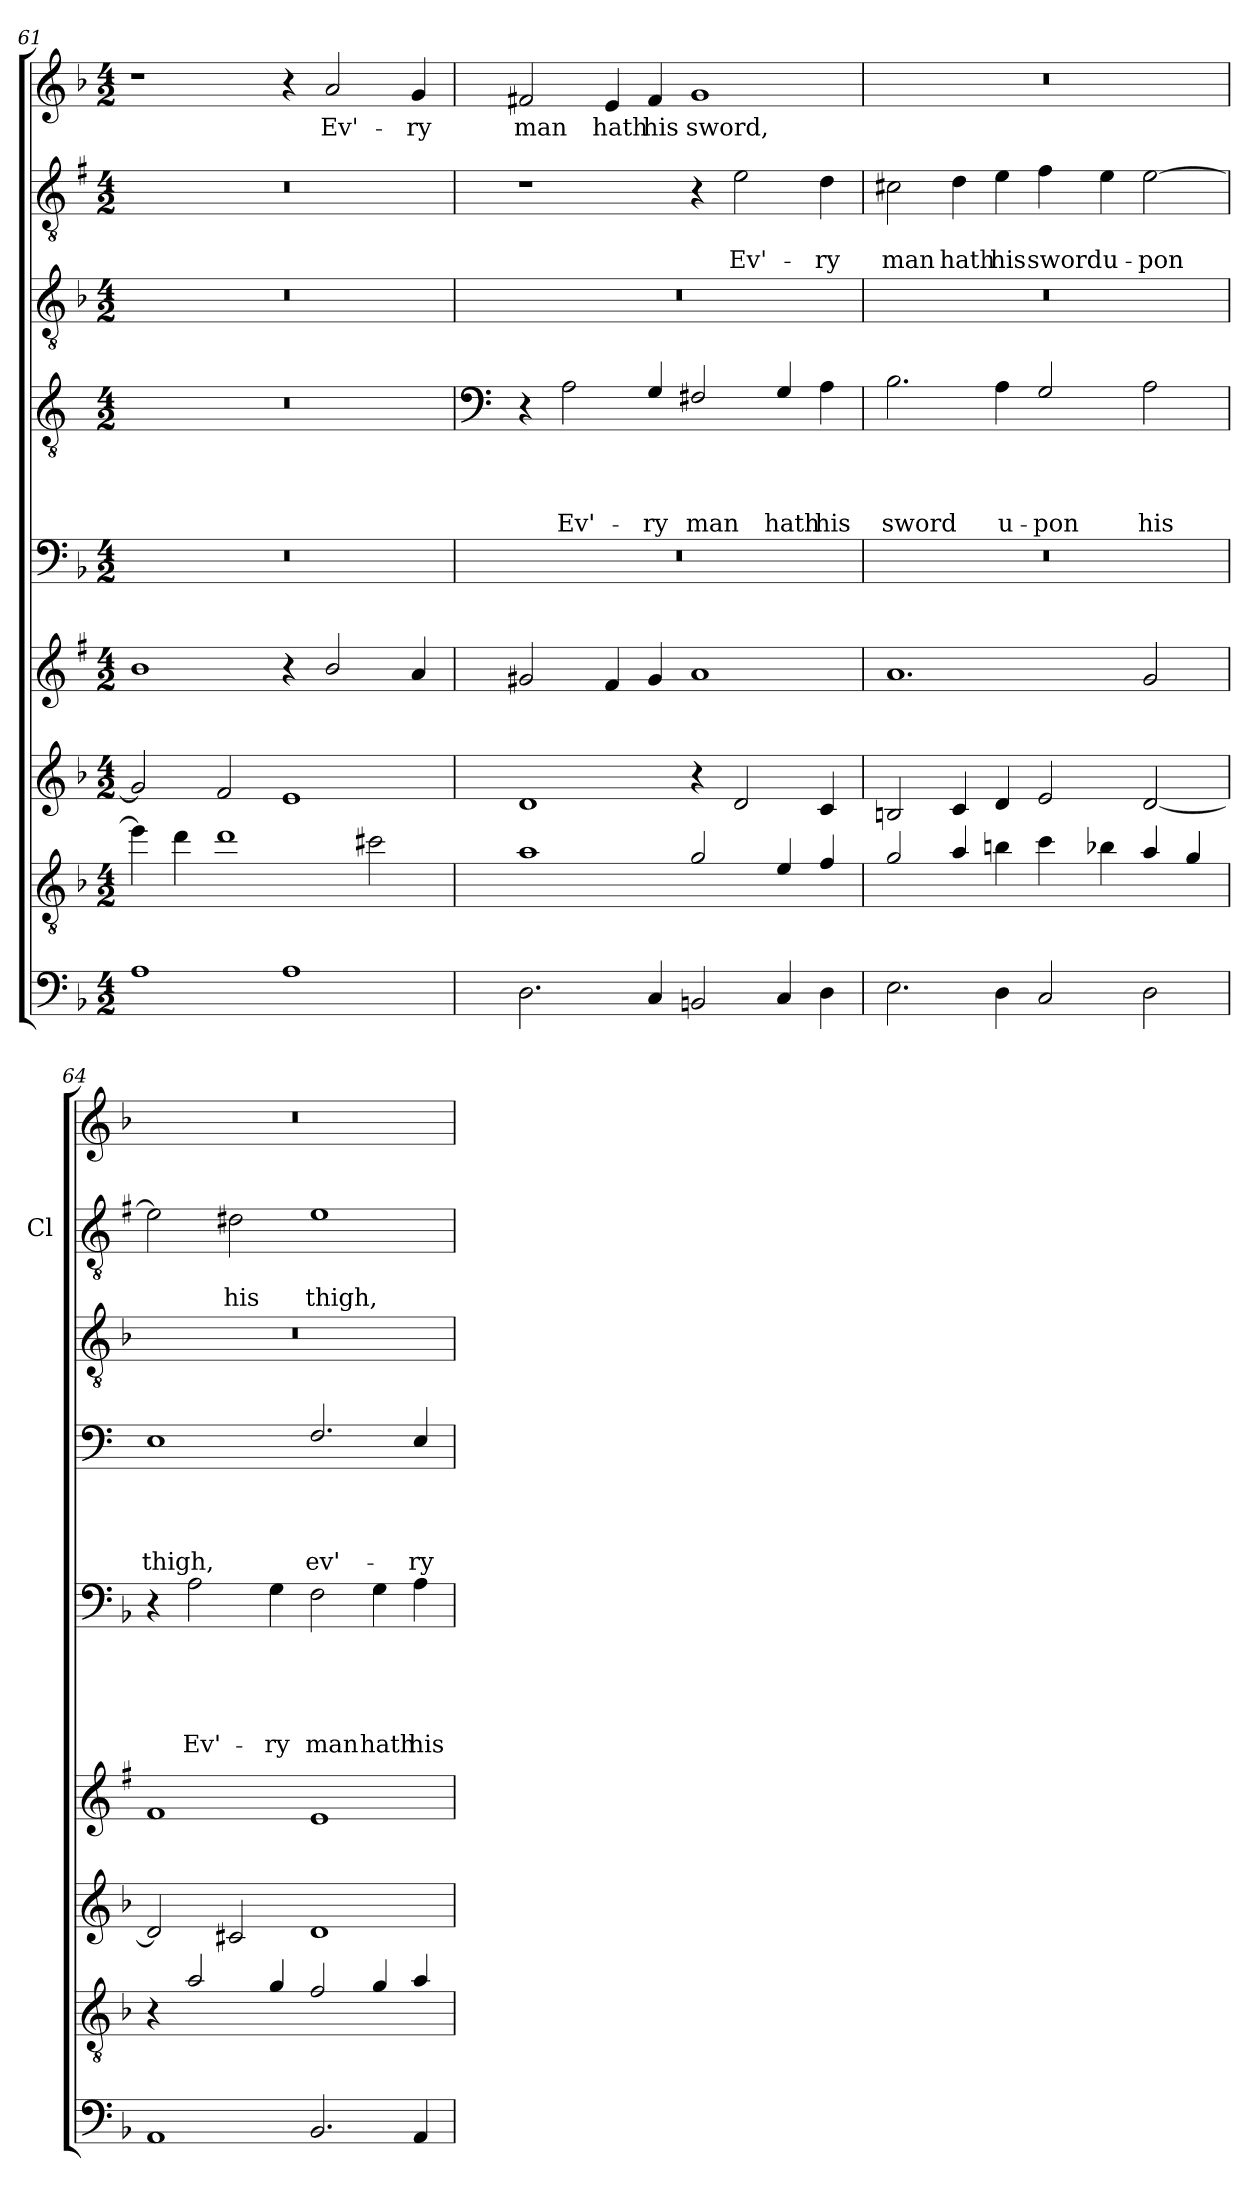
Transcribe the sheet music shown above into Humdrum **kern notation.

**kern	**kern	**kern	**kern	**kern	**text	**text	**text	**text	**text	**kern	**text	**text	**text	**text	**kern	**kern	**text	**text	**kern	**text
*part9	*part8	*part7	*part6	*part5	*part5	*part5	*part5	*part5	*part5	*part4	*part4	*part4	*part4	*part4	*part3	*part2	*part2	*part2	*part1	*part1
*staff9	*staff8	*staff7	*staff6	*staff5	*staff5	*staff5	*staff5	*staff5	*staff5	*staff4	*staff4	*staff4	*staff4	*staff4	*staff3	*staff2	*staff2	*staff2	*staff1	*staff1
*	*	*	*	*	*	*	*	*	*	*	*	*	*	*	*	*I'Cl	*	*	*	*
*clefF4	*clefGv2	*clefG2	*clefG2	*clefF4	*	*	*	*	*	*clefGv2	*	*	*	*	*clefGv2	*clefGv2	*	*	*clefG2	*
*	*ITrd8c14	*	*ITrd1c2	*	*	*	*	*	*	*ITrd4c7	*	*	*	*	*	*ITrd1c2	*	*	*	*
*k[b-]	*k[b-]	*k[b-]	*k[b-]	*k[b-]	*	*	*	*	*	*k[b-]	*	*	*	*	*k[b-]	*k[b-]	*	*	*k[b-]	*
*d:	*d:	*d:	*d:	*d:	*	*	*	*	*	*d:	*	*	*	*	*d:	*d:	*	*	*d:	*
*M4/2	*M4/2	*M4/2	*M4/2	*M4/2	*	*	*	*	*	*M4/2	*	*	*	*	*M4/2	*M4/2	*	*	*M4/2	*
=61	=61	=61	=61	=61	=61	=61	=61	=61	=61	=61	=61	=61	=61	=61	=61	=61	=61	=61	=61	=61
1A	4e\]	2g/]	1a	0r	.	.	.	.	.	0r	.	.	.	.	0r	0r	.	.	1r	.
.	4d\	.	.	.	.	.	.	.	.	.	.	.	.	.	.	.	.	.	.	.
.	1d	2f/	.	.	.	.	.	.	.	.	.	.	.	.	.	.	.	.	.	.
1A	.	1e	4r	.	.	.	.	.	.	.	.	.	.	.	.	.	.	.	4r	.
!	!	!	!	!	!	!	!	!	!	!	!	!	!	!	!	!	!	!	!	!LO:LY:b
.	.	.	2a/	.	.	.	.	.	.	.	.	.	.	.	.	.	.	.	2a/	Ev'-
.	2c#X\	.	.	.	.	.	.	.	.	.	.	.	.	.	.	.	.	.	.	.
!	!	!	!	!	!	!	!	!	!	!	!	!	!	!	!	!	!	!	!	!LO:LY:b
.	.	.	4g/	.	.	.	.	.	.	.	.	.	.	.	.	.	.	.	4g/	-ry
=62	=62	=62	=62	=62	=62	=62	=62	=62	=62	=62	=62	=62	=62	=62	=62	=62	=62	=62	=62	=62
*	*	*	*	*	*	*	*	*	*	*clefF4	*	*	*	*	*	*	*	*	*	*
!	!	!	!	!	!	!	!	!	!	!	!	!	!	!	!	!	!	!	!	!LO:LY:b
2.D\	1A	1d	2f#X/	0r	.	.	.	.	.	4r	.	.	.	.	0r	1r	.	.	2f#X/	man
!	!	!	!	!	!	!	!	!	!	!	!	!	!	!LO:LY:b	!	!	!	!	!	!
.	.	.	.	.	.	.	.	.	.	2D\	.	.	.	Ev'-	.	.	.	.	.	.
!	!	!	!	!	!	!	!	!	!	!	!	!	!	!	!	!	!	!	!	!LO:LY:b
.	.	.	4e/	.	.	.	.	.	.	.	.	.	.	.	.	.	.	.	4e/	hath
!	!	!	!	!	!	!	!	!	!	!	!	!	!	!LO:LY:b	!	!	!	!	!	!LO:LY:b
4C/	.	.	4f#/	.	.	.	.	.	.	4C/	.	.	.	-ry	.	.	.	.	4f#/	his
!	!	!	!	!	!	!	!	!	!	!	!	!	!	!LO:LY:b	!	!	!	!	!	!LO:LY:b
2BBn/	2G/	4r	1g	.	.	.	.	.	.	2BBn/	.	.	.	man	.	4r	.	.	1g	sword,
!	!	!	!	!	!	!	!	!	!	!	!	!	!	!	!	!	!	!LO:LY:b	!	!
.	.	2d/	.	.	.	.	.	.	.	.	.	.	.	.	.	2d\	.	Ev'-	.	.
!	!	!	!	!	!	!	!	!	!	!	!	!	!	!LO:LY:b	!	!	!	!	!	!
4C/	4E/	.	.	.	.	.	.	.	.	4C/	.	.	.	hath	.	.	.	.	.	.
!	!	!	!	!	!	!	!	!	!	!	!	!	!	!LO:LY:b	!	!	!	!LO:LY:b	!	!
4D\	4F/	4c/	.	.	.	.	.	.	.	4D\	.	.	.	his	.	4c\	.	-ry	.	.
=63	=63	=63	=63	=63	=63	=63	=63	=63	=63	=63	=63	=63	=63	=63	=63	=63	=63	=63	=63	=63
!	!	!	!	!	!	!	!	!	!	!	!	!	!	!LO:LY:b	!	!	!	!LO:LY:b	!	!
2.E\	2G/	2Bn/	1.g	0r	.	.	.	.	.	2.E\	.	.	.	sword	0r	2Bn\	.	man	0r	.
!	!	!	!	!	!	!	!	!	!	!	!	!	!	!	!	!	!	!LO:LY:b	!	!
.	4A/	4c/	.	.	.	.	.	.	.	.	.	.	.	.	.	4c\	.	hath	.	.
!	!	!	!	!	!	!	!	!	!	!	!	!	!	!LO:LY:b	!	!	!	!LO:LY:b	!	!
4D\	4Bn\	4d/	.	.	.	.	.	.	.	4D\	.	.	.	u-	.	4d\	.	his	.	.
!	!	!	!	!	!	!	!	!	!	!	!	!	!	!LO:LY:b	!	!	!	!LO:LY:b	!	!
2C/	4c\	2e/	.	.	.	.	.	.	.	2C/	.	.	.	-pon	.	4e\	.	sword	.	.
!	!	!	!	!	!	!	!	!	!	!	!	!	!	!	!	!	!	!LO:LY:b	!	!
.	4B-X\	.	.	.	.	.	.	.	.	.	.	.	.	.	.	4d\	.	u-	.	.
!	!	!	!	!	!	!	!	!	!	!	!	!	!	!LO:LY:b	!	!	!	!LO:LY:b	!	!
2D\	4A/	[2d/	2f/	.	.	.	.	.	.	2D\	.	.	.	his	.	[2d\	.	-pon	.	.
.	4G/	.	.	.	.	.	.	.	.	.	.	.	.	.	.	.	.	.	.	.
!!LO:PB:g=z
=64	=64	=64	=64	=64	=64	=64	=64	=64	=64	=64	=64	=64	=64	=64	=64	=64	=64	=64	=64	=64
!	!	!	!	!	!	!	!	!	!	!	!	!	!	!LO:LY:b	!	!	!	!	!	!
1AA	4r	2d/]	1e	4r	.	.	.	.	.	1AA	.	.	.	thigh,	0r	2d\]	.	.	0r	.
!	!	!	!	!	!	!	!	!	!LO:LY:b	!	!	!	!	!	!	!	!	!	!	!
.	2A/	.	.	2A\	.	.	.	.	Ev'-	.	.	.	.	.	.	.	.	.	.	.
!	!	!	!	!	!	!	!	!	!	!	!	!	!	!	!	!	!	!LO:LY:b	!	!
.	.	2c#X/	.	.	.	.	.	.	.	.	.	.	.	.	.	2c#X\	.	his	.	.
!	!	!	!	!	!	!	!	!	!LO:LY:b	!	!	!	!	!	!	!	!	!	!	!
.	4G/	.	.	4G\	.	.	.	.	-ry	.	.	.	.	.	.	.	.	.	.	.
!	!	!	!	!	!	!	!	!	!LO:LY:b	!	!	!	!	!LO:LY:b	!	!	!	!LO:LY:b	!	!
2.BB-/	2F/	1d	1d	2F\	.	.	.	.	man	2.BB-/	.	.	.	ev'-	.	1d	.	thigh,	.	.
!	!	!	!	!	!	!	!	!	!LO:LY:b	!	!	!	!	!	!	!	!	!	!	!
.	4G/	.	.	4G\	.	.	.	.	hath	.	.	.	.	.	.	.	.	.	.	.
!	!	!	!	!	!	!	!	!	!LO:LY:b	!	!	!	!	!LO:LY:b	!	!	!	!	!	!
4AA/	4A/	.	.	4A\	.	.	.	.	his	4AA/	.	.	.	-ry	.	.	.	.	.	.
=	=	=	=	=	=	=	=	=	=	=	=	=	=	=	=	=	=	=	=	=
*-	*-	*-	*-	*-	*-	*-	*-	*-	*-	*-	*-	*-	*-	*-	*-	*-	*-	*-	*-	*-
